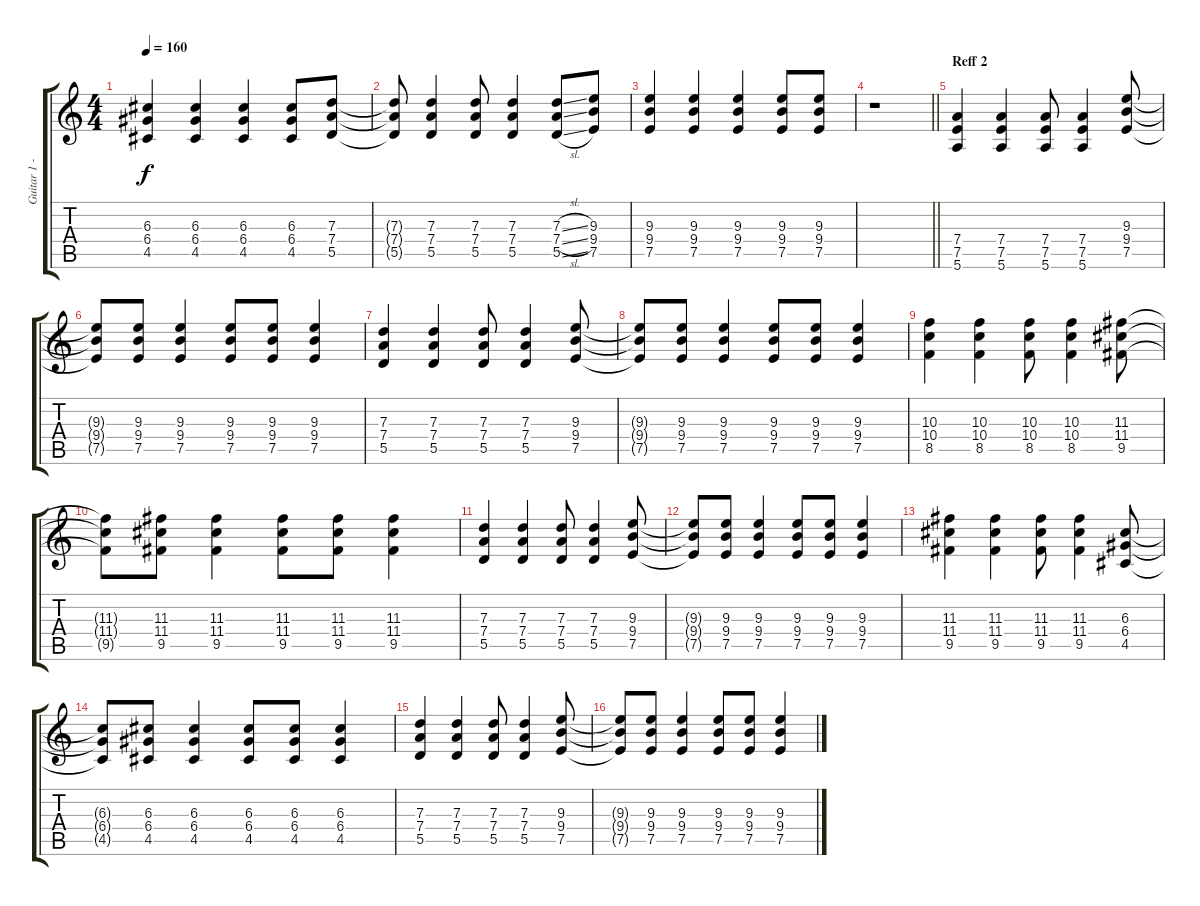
\track ("Guitar 1 - Raka" "Guitar 1 -") {instrument distortionguitar}
\staff {score tabs}
\tuning (E4 B3 G3 D3 A2 E2) {hide}
\ts (4 4)
\tempo 160
\clef g2
\ks c
(6.3 6.4 4.5).4{dy f} (6.3 6.4 4.5).4 (6.3 6.4 4.5).4 (6.3 6.4 4.5).8 (7.3 7.4 5.5).8 |
(7.3{t} 7.4{t} 5.5{t}).8 (7.3 7.4 5.5).4 (7.3 7.4 5.5).8 (7.3 7.4 5.5).4 (7.3{sl} 7.4{sl} 5.5{sl}).8 (9.3 9.4 7.5).8 |
(9.3 9.4 7.5).4 (9.3 9.4 7.5).4 (9.3 9.4 7.5).4 (9.3 9.4 7.5).8 (9.3 9.4 7.5).8 |
\barLineRight lightlight
r.1 |
\section ("" "Reff 2")
(7.4 7.5 5.6).4 (7.4 7.5 5.6).4 (7.4 7.5 5.6).8 (7.4 7.5 5.6).4 (9.3 9.4 7.5).8 |
(9.3{t} 9.4{t} 7.5{t}).8 (9.3 9.4 7.5).8 (9.3 9.4 7.5).4 (9.3 9.4 7.5).8 (9.3 9.4 7.5).8 (9.3 9.4 7.5).4 |
(7.3 7.4 5.5).4 (7.3 7.4 5.5).4 (7.3 7.4 5.5).8 (7.3 7.4 5.5).4 (9.3 9.4 7.5).8 |
(9.3{t} 9.4{t} 7.5{t}).8 (9.3 9.4 7.5).8 (9.3 9.4 7.5).4 (9.3 9.4 7.5).8 (9.3 9.4 7.5).8 (9.3 9.4 7.5).4 |
(10.3 10.4 8.5).4 (10.3 10.4 8.5).4 (10.3 10.4 8.5).8 (10.3 10.4 8.5).4 (11.3 11.4 9.5).8 |
(11.3{t} 11.4{t} 9.5{t}).8 (11.3 11.4 9.5).8 (11.3 11.4 9.5).4 (11.3 11.4 9.5).8 (11.3 11.4 9.5).8 (11.3 11.4 9.5).4 |
(7.3 7.4 5.5).4 (7.3 7.4 5.5).4 (7.3 7.4 5.5).8 (7.3 7.4 5.5).4 (9.3 9.4 7.5).8 |
(9.3{t} 9.4{t} 7.5{t}).8 (9.3 9.4 7.5).8 (9.3 9.4 7.5).4 (9.3 9.4 7.5).8 (9.3 9.4 7.5).8 (9.3 9.4 7.5).4 |
(11.3 11.4 9.5).4 (11.3 11.4 9.5).4 (11.3 11.4 9.5).8 (11.3 11.4 9.5).4 (6.3 6.4 4.5).8 |
(6.3{t} 6.4{t} 4.5{t}).8 (6.3 6.4 4.5).8 (6.3 6.4 4.5).4 (6.3 6.4 4.5).8 (6.3 6.4 4.5).8 (6.3 6.4 4.5).4 |
(7.3 7.4 5.5).4 (7.3 7.4 5.5).4 (7.3 7.4 5.5).8 (7.3 7.4 5.5).4 (9.3 9.4 7.5).8 |
(9.3{t} 9.4{t} 7.5{t}).8 (9.3 9.4 7.5).8 (9.3 9.4 7.5).4 (9.3 9.4 7.5).8 (9.3 9.4 7.5).8 (9.3 9.4 7.5).4
